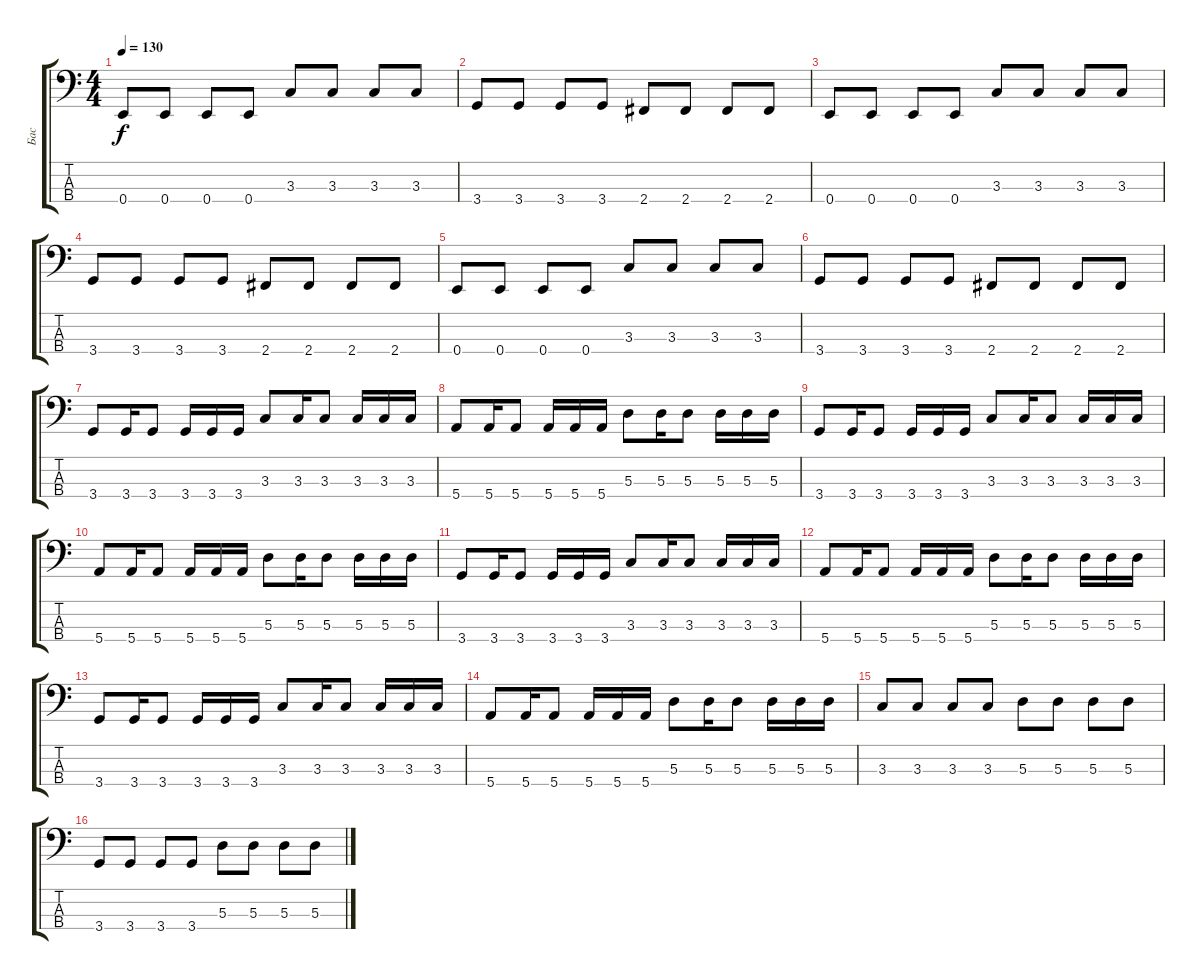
\track ("Бас" "Бас") {instrument electricbassfinger}
\staff {score tabs}
\tuning (G2 D2 A1 E1) {hide}
\ts (4 4)
\tempo 130
\clef f4
\ks c
0.4.8{dy f} 0.4.8 0.4.8 0.4.8 3.3.8 3.3.8 3.3.8 3.3.8 |
3.4.8 3.4.8 3.4.8 3.4.8 2.4.8 2.4.8 2.4.8 2.4.8 |
0.4.8 0.4.8 0.4.8 0.4.8 3.3.8 3.3.8 3.3.8 3.3.8 |
3.4.8 3.4.8 3.4.8 3.4.8 2.4.8 2.4.8 2.4.8 2.4.8 |
0.4.8 0.4.8 0.4.8 0.4.8 3.3.8 3.3.8 3.3.8 3.3.8 |
3.4.8 3.4.8 3.4.8 3.4.8 2.4.8 2.4.8 2.4.8 2.4.8 |
3.4.8 3.4.16 3.4.8 3.4.16 3.4.16 3.4.16 3.3.8 3.3.16 3.3.8 3.3.16 3.3.16 3.3.16 |
5.4.8 5.4.16 5.4.8 5.4.16 5.4.16 5.4.16 5.3.8 5.3.16 5.3.8 5.3.16 5.3.16 5.3.16 |
3.4.8 3.4.16 3.4.8 3.4.16 3.4.16 3.4.16 3.3.8 3.3.16 3.3.8 3.3.16 3.3.16 3.3.16 |
5.4.8 5.4.16 5.4.8 5.4.16 5.4.16 5.4.16 5.3.8 5.3.16 5.3.8 5.3.16 5.3.16 5.3.16 |
3.4.8 3.4.16 3.4.8 3.4.16 3.4.16 3.4.16 3.3.8 3.3.16 3.3.8 3.3.16 3.3.16 3.3.16 |
5.4.8 5.4.16 5.4.8 5.4.16 5.4.16 5.4.16 5.3.8 5.3.16 5.3.8 5.3.16 5.3.16 5.3.16 |
3.4.8 3.4.16 3.4.8 3.4.16 3.4.16 3.4.16 3.3.8 3.3.16 3.3.8 3.3.16 3.3.16 3.3.16 |
5.4.8 5.4.16 5.4.8 5.4.16 5.4.16 5.4.16 5.3.8 5.3.16 5.3.8 5.3.16 5.3.16 5.3.16 |
3.3.8 3.3.8 3.3.8 3.3.8 5.3.8 5.3.8 5.3.8 5.3.8 |
3.4.8 3.4.8 3.4.8 3.4.8 5.3.8 5.3.8 5.3.8 5.3.8
